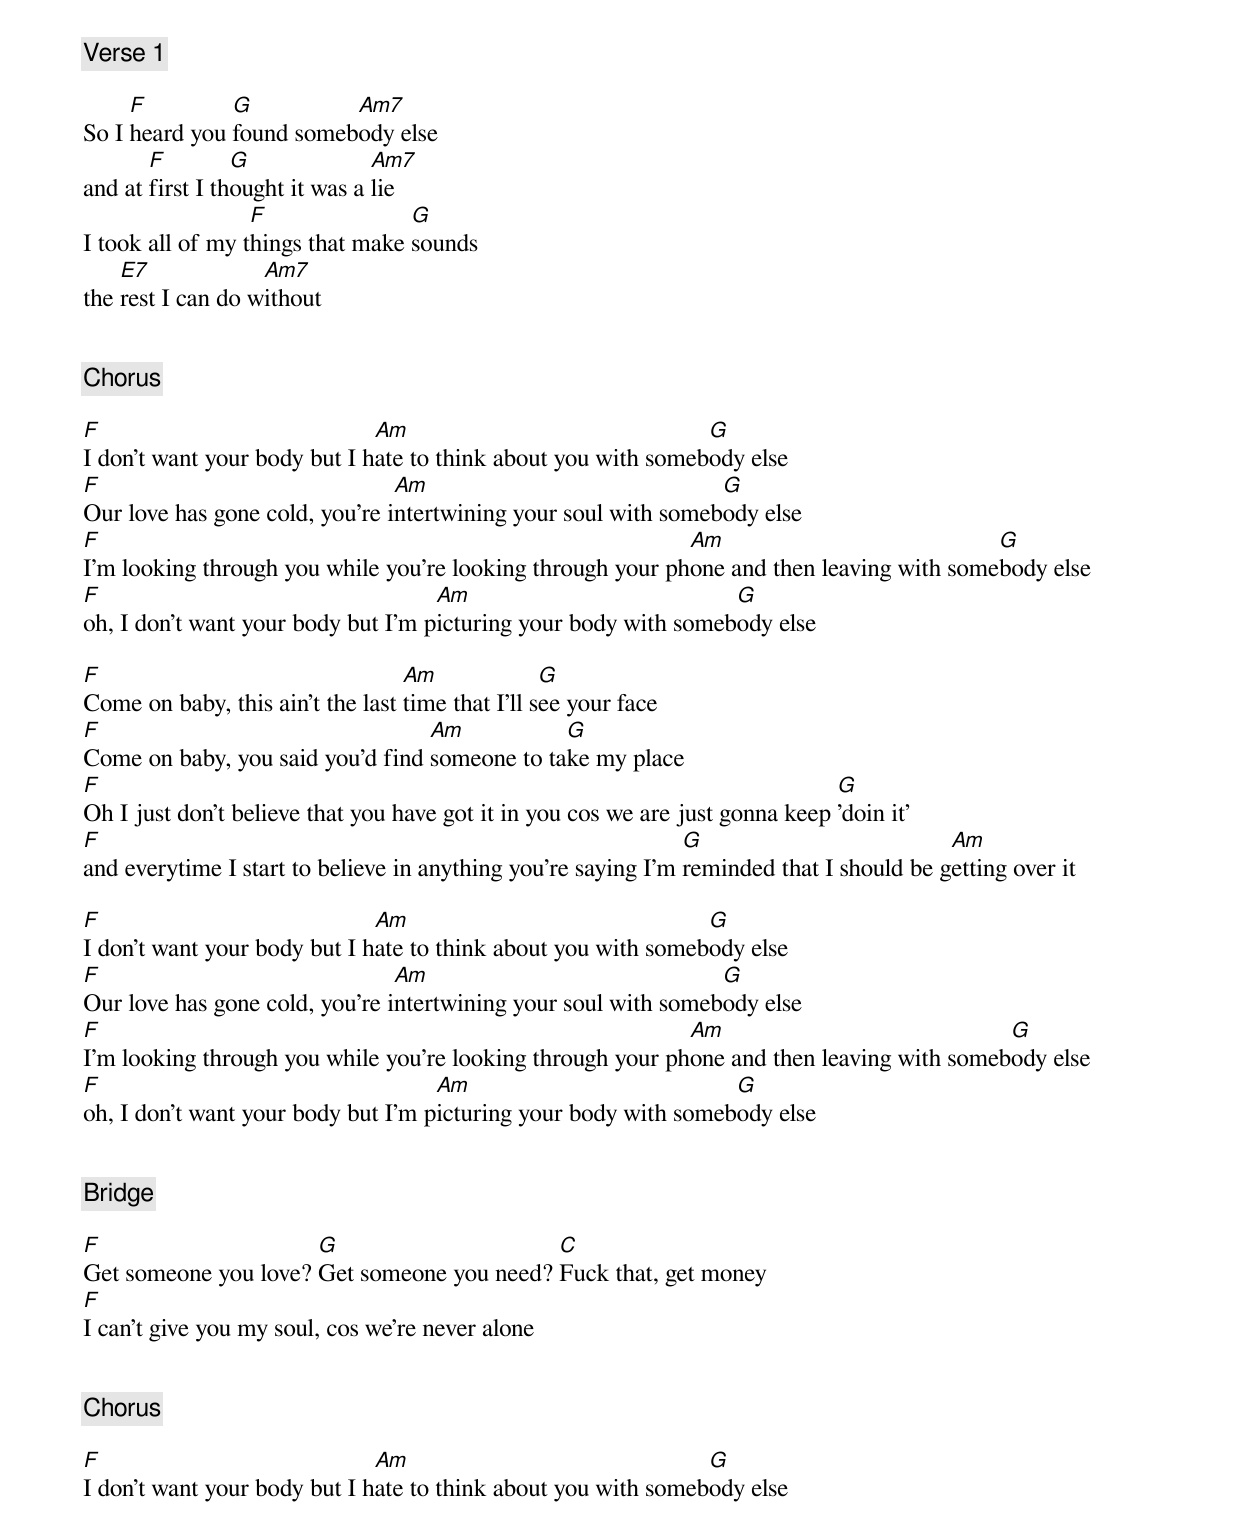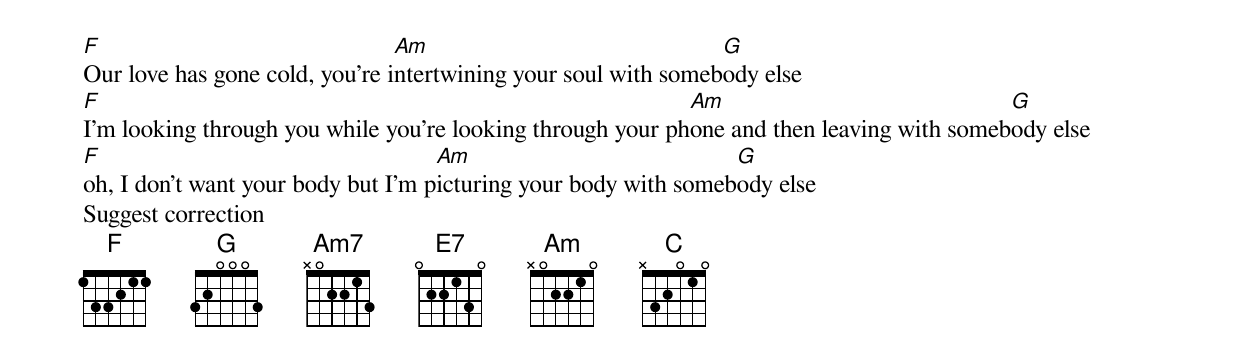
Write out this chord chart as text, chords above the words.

[Verse 1]

     F         G          Am7
So I heard you found somebody else
       F         G              Am7
and at first I thought it was a lie
                  F               G
I took all of my things that make sounds
    E7             Am7
the rest I can do without


[Chorus]

F                             Am                               G
I don't want your body but I hate to think about you with somebody else
F                               Am                              G
Our love has gone cold, you're intertwining your soul with somebody else
F                                                           Am                            G
I'm looking through you while you're looking through your phone and then leaving with somebody else
F                                   Am                           G
oh, I don't want your body but I'm picturing your body with somebody else

F                                 Am              G
Come on baby, this ain't the last time that I'll see your face
F                                 Am           G
Come on baby, you said you'd find someone to take my place
F                                                                              G
Oh I just don't believe that you have got it in you cos we are just gonna keep 'doin it'
F                                                              G                          Am
and everytime I start to believe in anything you're saying I'm reminded that I should be getting over it

F                             Am                               G
I don't want your body but I hate to think about you with somebody else
F                               Am                              G
Our love has gone cold, you're intertwining your soul with somebody else
F                                                           Am                             G
I'm looking through you while you're looking through your phone and then leaving with somebody else
F                                   Am                           G
oh, I don't want your body but I'm picturing your body with somebody else


[Bridge]

F                     G                     C
Get someone you love? Get someone you need? Fuck that, get money
F
I can't give you my soul, cos we're never alone


[Chorus]

F                             Am                               G
I don't want your body but I hate to think about you with somebody else
F                               Am                              G
Our love has gone cold, you're intertwining your soul with somebody else
F                                                           Am                             G
I'm looking through you while you're looking through your phone and then leaving with somebody else
F                                   Am                           G
oh, I don't want your body but I'm picturing your body with somebody else
Suggest correction
